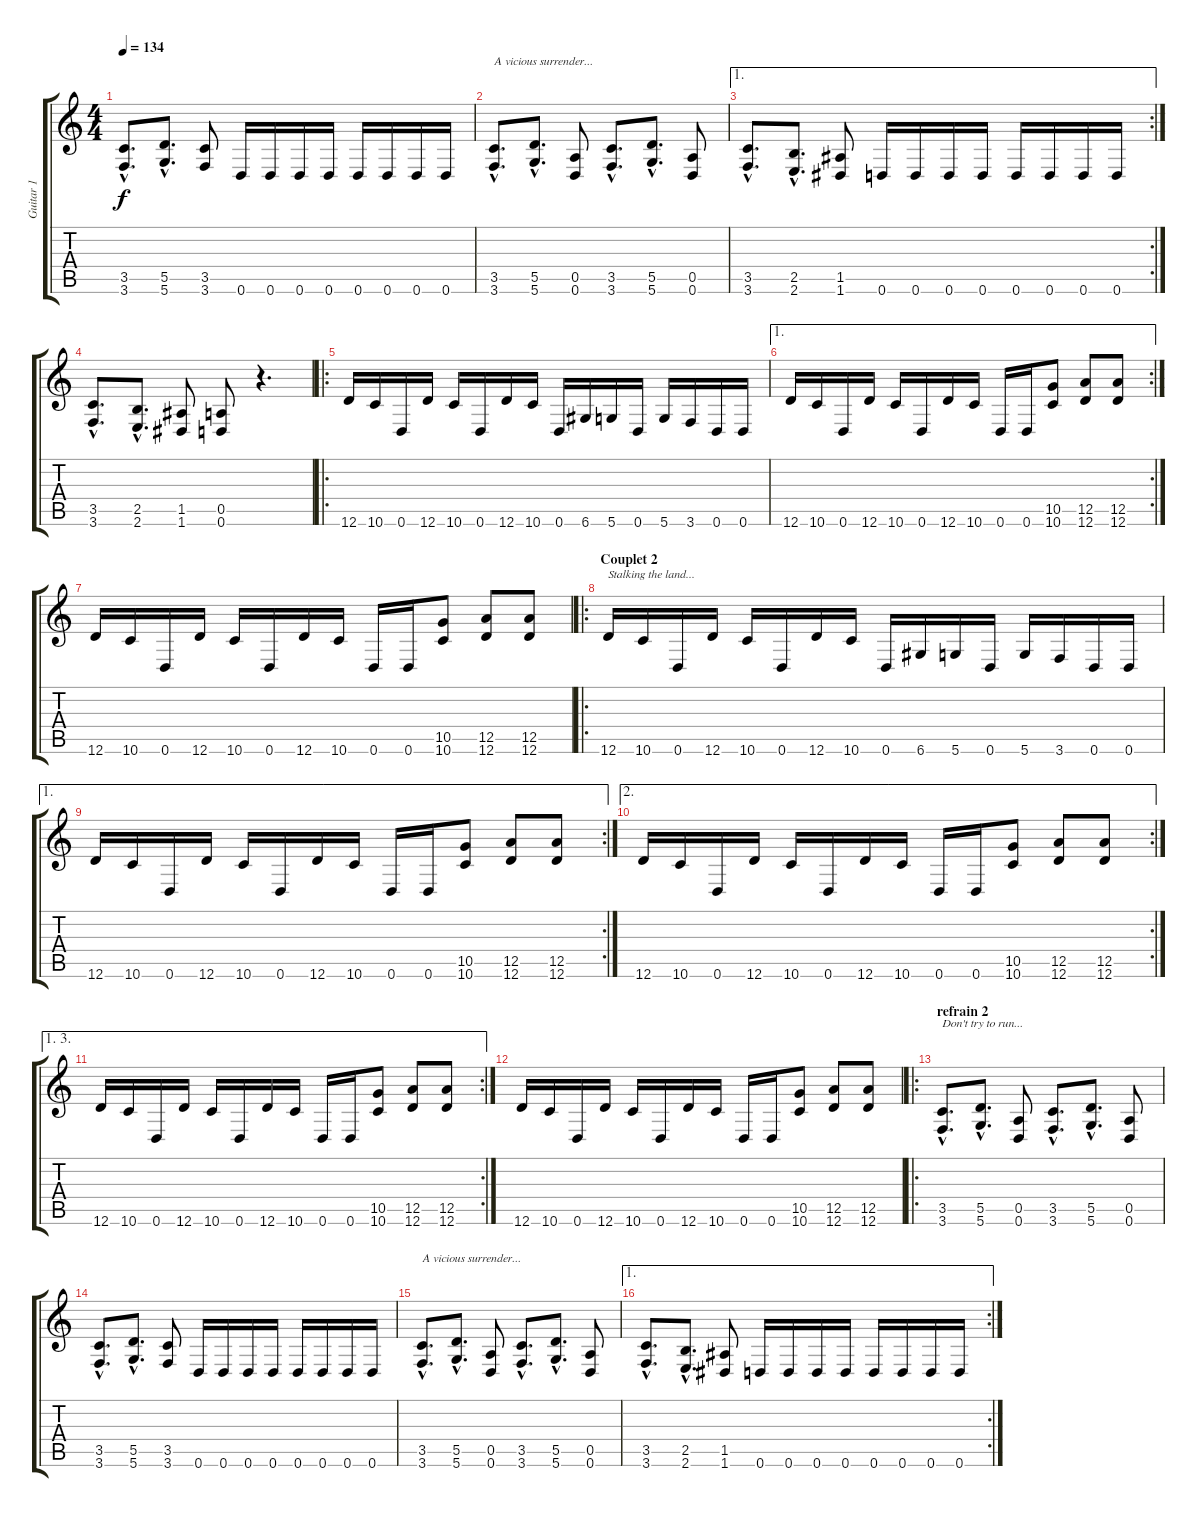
\track ("Guitar 1" "Guitar 1") {instrument distortionguitar}
\staff {score tabs}
\tuning (E4 B3 G3 D3 A2 D2) {hide}
\ts (4 4)
\tempo 134
\clef g2
\ks c
(3.5{hac} 3.6{hac}).8{d dy f} (5.5{hac} 5.6{hac}).8{d} (3.5 3.6).8 0.6.16 0.6.16 0.6.16 0.6.16 0.6.16 0.6.16 0.6.16 0.6.16 |
(3.5{hac} 3.6{hac}).8{d txt "A vicious surrender..."} (5.5{hac} 5.6{hac}).8{d} (0.5 0.6).8 (3.5{hac} 3.6{hac}).8{d} (5.5{hac} 5.6{hac}).8{d} (0.5 0.6).8 |
\ae 1
\rc 2
(3.5{hac} 3.6{hac}).8{d} (2.5{hac} 2.6{hac}).8{d} (1.5 1.6).8 0.6.16 0.6.16 0.6.16 0.6.16 0.6.16 0.6.16 0.6.16 0.6.16 |
(3.5{hac} 3.6{hac}).8{d} (2.5{hac} 2.6{hac}).8{d} (1.5 1.6).8 (0.5 0.6).8 r.4{d} |
\ro
12.6.16 10.6.16 0.6.16 12.6.16 10.6.16 0.6.16 12.6.16 10.6.16 0.6.16 6.6.16 5.6.16 0.6.16 5.6.16 3.6.16 0.6.16 0.6.16 |
\ae 1
\rc 2
12.6.16 10.6.16 0.6.16 12.6.16 10.6.16 0.6.16 12.6.16 10.6.16 0.6.16 0.6.16 (10.5 10.6).8 (12.5 12.6).8 (12.5 12.6).8 |
12.6.16 10.6.16 0.6.16 12.6.16 10.6.16 0.6.16 12.6.16 10.6.16 0.6.16 0.6.16 (10.5 10.6).8 (12.5 12.6).8 (12.5 12.6).8 |
\ro
\section ("" "Couplet 2")
12.6.16{txt "Stalking the land..."} 10.6.16 0.6.16 12.6.16 10.6.16 0.6.16 12.6.16 10.6.16 0.6.16 6.6.16 5.6.16 0.6.16 5.6.16 3.6.16 0.6.16 0.6.16 |
\ae 1
\rc 2
12.6.16 10.6.16 0.6.16 12.6.16 10.6.16 0.6.16 12.6.16 10.6.16 0.6.16 0.6.16 (10.5 10.6).8 (12.5 12.6).8 (12.5 12.6).8 |
\ae 2
\rc 2
12.6.16 10.6.16 0.6.16 12.6.16 10.6.16 0.6.16 12.6.16 10.6.16 0.6.16 0.6.16 (10.5 10.6).8 (12.5 12.6).8 (12.5 12.6).8 |
\ae (1 3)
\rc 2
12.6.16 10.6.16 0.6.16 12.6.16 10.6.16 0.6.16 12.6.16 10.6.16 0.6.16 0.6.16 (10.5 10.6).8 (12.5 12.6).8 (12.5 12.6).8 |
12.6.16 10.6.16 0.6.16 12.6.16 10.6.16 0.6.16 12.6.16 10.6.16 0.6.16 0.6.16 (10.5 10.6).8 (12.5 12.6).8 (12.5 12.6).8 |
\ro
\section ("" "refrain 2")
(3.5{hac} 3.6{hac}).8{d txt "Don't try to run..."} (5.5{hac} 5.6{hac}).8{d} (0.5 0.6).8 (3.5{hac} 3.6{hac}).8{d} (5.5{hac} 5.6{hac}).8{d} (0.5 0.6).8 |
(3.5{hac} 3.6{hac}).8{d} (5.5{hac} 5.6{hac}).8{d} (3.5 3.6).8 0.6.16 0.6.16 0.6.16 0.6.16 0.6.16 0.6.16 0.6.16 0.6.16 |
(3.5{hac} 3.6{hac}).8{d txt "A vicious surrender..."} (5.5{hac} 5.6{hac}).8{d} (0.5 0.6).8 (3.5{hac} 3.6{hac}).8{d} (5.5{hac} 5.6{hac}).8{d} (0.5 0.6).8 |
\ae 1
\rc 2
(3.5{hac} 3.6{hac}).8{d} (2.5{hac} 2.6{hac}).8{d} (1.5 1.6).8 0.6.16 0.6.16 0.6.16 0.6.16 0.6.16 0.6.16 0.6.16 0.6.16
